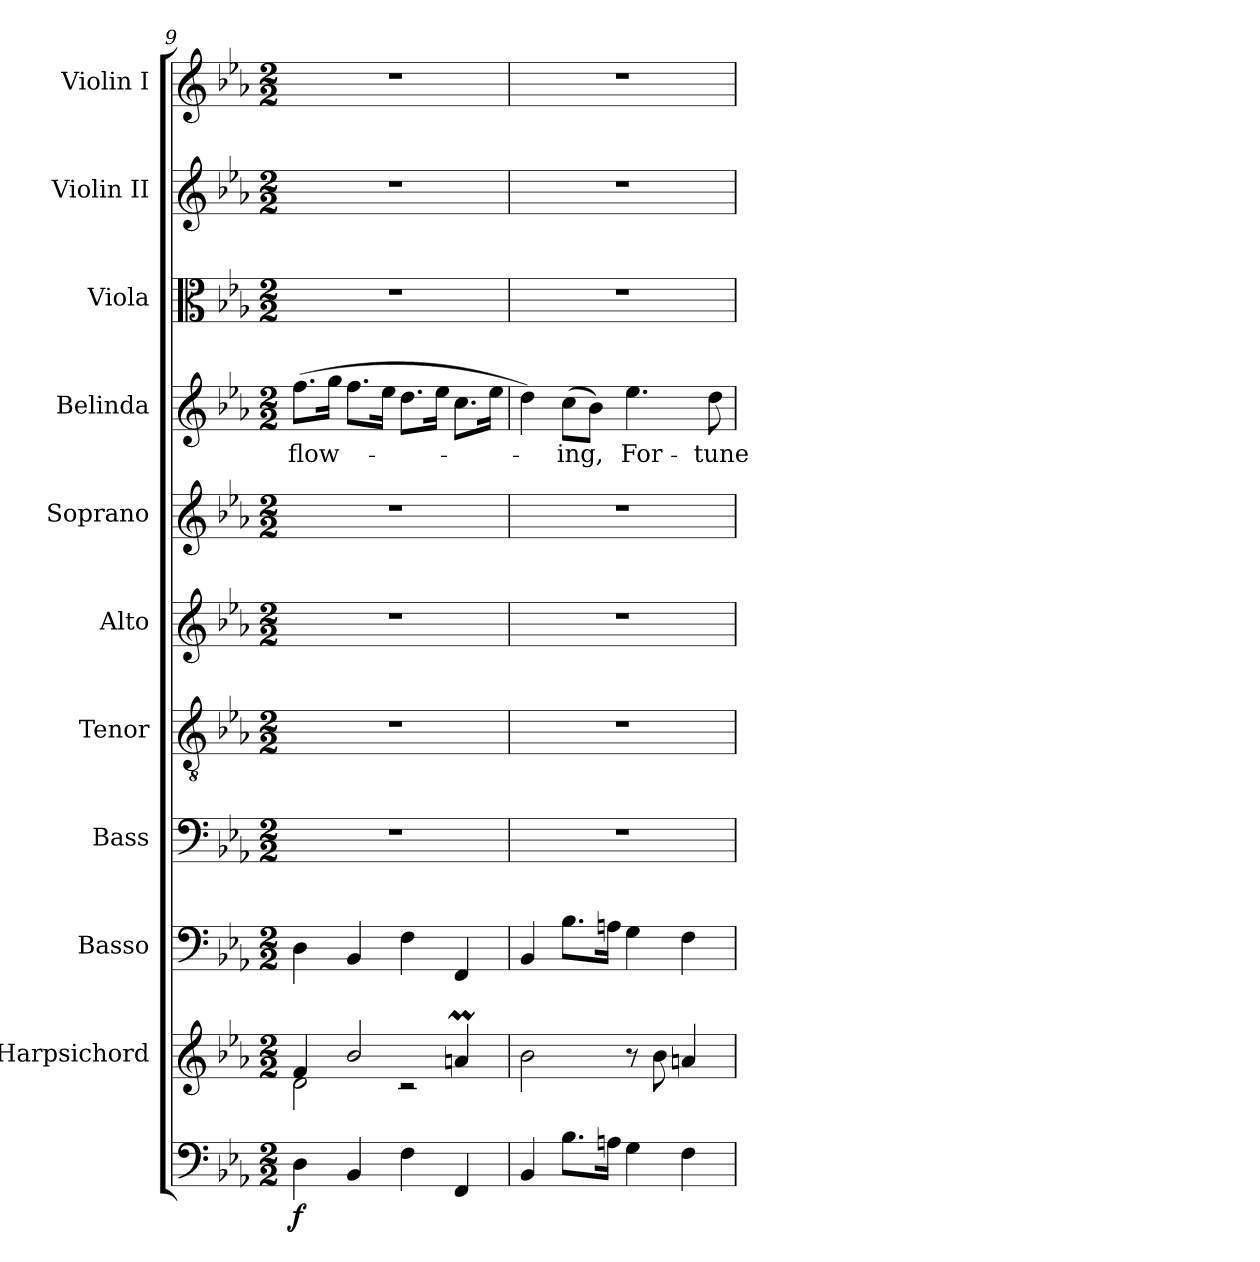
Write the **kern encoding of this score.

**kern	**dynam	**kern	**kern	**kern	**kern	**kern	**kern	**kern	**text	**kern	**kern	**kern
*part11	*part11	*part10	*part9	*part8	*part7	*part6	*part5	*part4	*part4	*part3	*part2	*part1
*staff11	*staff11	*staff10	*staff9	*staff8	*staff7	*staff6	*staff5	*staff4	*staff4	*staff3	*staff2	*staff1
*	*	*I"Harpsichord	*I"Basso	*I"Bass	*I"Tenor	*I"Alto	*I"Soprano	*I"Belinda	*	*I"Viola	*I"Violin II	*I"Violin I
*	*	*	*	*I'B.	*I'T.	*I'A.	*I'S.	*I'Belinda	*	*I'Vla.	*I'Vln. II	*I'Vln. I
!!LO:LB:g=z
*clefF4	*	*clefG2	*clefF4	*clefF4	*clefGv2	*clefG2	*clefG2	*clefG2	*	*clefC3	*clefG2	*clefG2
*	*	*	*	*	*ITrd7c12	*	*	*	*	*	*	*
*k[b-e-a-]	*	*k[b-e-a-]	*k[b-e-a-]	*k[b-e-a-]	*k[b-e-a-]	*k[b-e-a-]	*k[b-e-a-]	*k[b-e-a-]	*	*k[b-e-a-]	*k[b-e-a-]	*k[b-e-a-]
*E-:	*	*E-:	*E-:	*E-:	*E-:	*E-:	*E-:	*E-:	*	*E-:	*E-:	*E-:
*M2/2	*	*M2/2	*M2/2	*M2/2	*M2/2	*M2/2	*M2/2	*M2/2	*	*M2/2	*M2/2	*M2/2
=9	=9	=9	=9	=9	=9	=9	=9	=9	=9	=9	=9	=9
*	*	*^	*	*	*	*	*	*	*	*	*	*
!	!	!	!	!	!	!	!	!	!	!LO:LY:b:color=#000000	!	!	!
4Di\	f	4fi/	2di\	4Di\	1r	1r	1r	1r	(8.ffi\L	flow-	1r	1r	1r
.	.	.	.	.	.	.	.	.	16ggi\Jk	.	.	.	.
4BB-i/	.	2b-i/	.	4BB-i/	.	.	.	.	8.ffi\L	.	.	.	.
.	.	.	.	.	.	.	.	.	16ee-i\Jk	.	.	.	.
4Fi\	.	.	2r	4Fi\	.	.	.	.	8.ddi\L	.	.	.	.
.	.	.	.	.	.	.	.	.	16ee-i\Jk	.	.	.	.
4FFi/	.	4anmi/	.	4FFi/	.	.	.	.	8.cci\L	.	.	.	.
.	.	.	.	.	.	.	.	.	16ee-i\Jk	.	.	.	.
*	*	*v	*v	*	*	*	*	*	*	*	*	*	*
=10	=10	=10	=10	=10	=10	=10	=10	=10	=10	=10	=10	=10
4BB-i/	.	2b-i\	4BB-i/	1r	1r	1r	1r	4ddi\)	.	1r	1r	1r
!	!	!	!	!	!	!	!	!	!LO:LY:b:color=#000000	!	!	!
8.B-i\L	.	.	8.B-i\L	.	.	.	.	(8cci\L	-ing,	.	.	.
.	.	.	.	.	.	.	.	8b-i\J)	.	.	.	.
16Ani\Jk	.	.	16Ani\Jk	.	.	.	.	.	.	.	.	.
!	!	!	!	!	!	!	!	!	!LO:LY:b:color=#000000	!	!	!
4Gi\	.	8r	4Gi\	.	.	.	.	4.ee-i\	For-	.	.	.
.	.	8b-i\	.	.	.	.	.	.	.	.	.	.
4Fi\	.	4ani/	4Fi\	.	.	.	.	.	.	.	.	.
!	!	!	!	!	!	!	!	!	!LO:LY:b:color=#000000	!	!	!
.	.	.	.	.	.	.	.	8ddi\	-tune	.	.	.
=	=	=	=	=	=	=	=	=	=	=	=	=
*-	*-	*-	*-	*-	*-	*-	*-	*-	*-	*-	*-	*-
